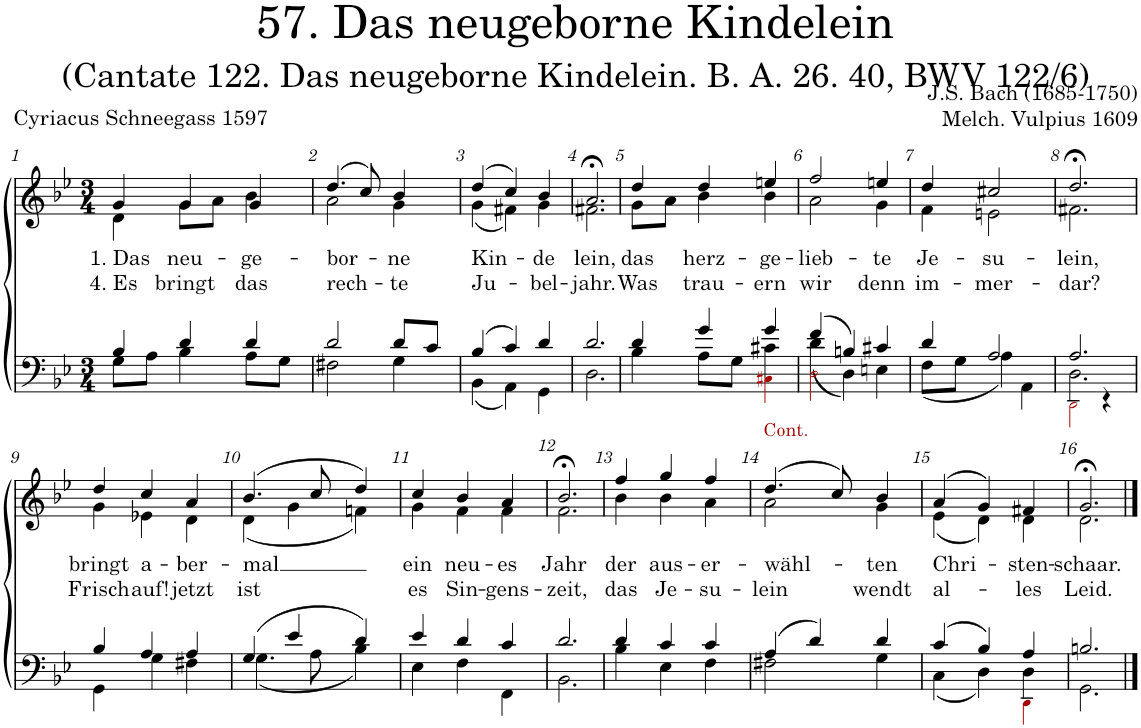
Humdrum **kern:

**kern	**kern	**text	**text
*part2	*part1	*part1	*part1
*staff2	*staff1	*staff1	*staff1
*I"Tenor/Bass	*I"Soprano/Alto	*	*
*clefF4	*clefG2	*	*
*k[b-e-]	*k[b-e-]	*	*
*M3/4	*M3/4	*	*
=1	=1	=1	=1
*^	*	*	*
!	!	!	!LO:LY:b	!LO:LY:b
*	*	*^	*	*
4B-/	8G\L	4g/	4d\	1. Das	4. Es
.	8A\J	.	.	.	.
!	!	!	!	!LO:LY:b	!LO:LY:b
4d/	4B-\	4g/	8g\L	neu-	bringt
.	.	.	8a\J	.	.
!	!	!	!	!LO:LY:b	!LO:LY:b
4d/	8A\L	4g/	4b-\	-ge-	das
.	8G\J	.	.	.	.
=2	=2	=2	=2	=2	=2
!	!	!	!	!LO:LY:b	!LO:LY:b
2d/	2F#X\	(4.dd/	2a\	-bor-	rech-
.	.	8cc/)	.	.	.
!	!	!	!	!LO:LY:b	!LO:LY:b
8d/L	4G\	4b-/	4g\	-ne	-te
8c/J	.	.	.	.	.
=3	=3	=3	=3	=3	=3
!	!	!	!	!LO:LY:b	!LO:LY:b
(4B-/	(4BB-\	(4dd/	(4g\	Kin-	Ju-
4c/)	4AA\)	4cc/)	4f#X\)	.	.
!	!	!	!	!LO:LY:b	!LO:LY:b
4d/	4GG\	4b-/	4g\	-de	-bel-
=4	=4	=4	=4	=4	=4
!	!	!	!	!LO:LY:b	!LO:LY:b
2.d/	2.D\	2.a;<,/	2.f#X\	lein,	-jahr.
=5	=5	=5	=5	=5	=5
*	*^	*	*	*	*
!	!	!	!	!	!LO:LY:b	!LO:LY:b
4d/	4B-\	2ryy	4dd/	8g\L	das	Was
.	.	.	.	8a\J	.	.
!	!	!	!	!	!LO:LY:b	!LO:LY:b
4g/	8A\L	.	4dd/	4b-\	herz-	trau-
.	8G\J	.	.	.	.	.
!LO:TX:b:color=#AA0000:t=Cont.	!	!	!	!	!	!
!	!	!	!	!	!LO:LY:b	!LO:LY:b
4g/	4c#X\	4C#Xi\	4een/	4b-\	-ge-	-ern
=6	=6	=6	=6	=6	=6	=6
!	!	!	!	!	!LO:LY:b	!LO:LY:b
(4f/	(4d\	2Di\	2ff/	2a\	-lieb-	wir
4Bn/)	4D\)	.	.	.	.	.
!	!	!	!	!	!LO:LY:b	!LO:LY:b
4c#X/	4En\	4ryy	4een/	4g\	-te	denn
=7	=7	=7	=7	=7	=7	=7
!	!	!	!	!	!LO:LY:b	!LO:LY:b
*	*v	*v	*	*	*	*
4d/	(8F\L	4dd/	4f\	Je-	im-
.	8G\J	.	.	.	.
!	!	!	!	!LO:LY:b	!LO:LY:b
2A/	4A\)	2cc#X/	2en\	-su-	-mer-
.	4AA\	.	.	.	.
=8	=8	=8	=8	=8	=8
*	*^	*	*	*	*
!	!	!	!	!	!LO:LY:b	!LO:LY:b
2.A/	2.D\	2DDi\	2.dd;<,/	2.f#X\	-lein,	-dar?
.	.	4r	.	.	.	.
!!LO:LB:g=z	!!
=9	=9	=9	=9	=9	=9	=9
!	!	!	!	!	!LO:LY:b	!LO:LY:b
*	*v	*v	*	*	*	*
4B-/	4GG\	4dd/	4g\	bringt	Frisch
!	!	!	!	!LO:LY:b	!LO:LY:b
4A/	4G\	4cc/	4e-X\	a-	auf!
!	!	!	!	!LO:LY:b	!LO:LY:b
4A/	4F#X\	4a/	4d\	-ber-	jetzt
=10	=10	=10	=10	=10	=10
!	!	!	!	!LO:LY:b	!LO:LY:b
(4G/	(4.G\	(4.b-/	(4d\	-mal	ist
4e-/	.	.	4g\	.	.
.	8A\	8cc/	.	.	.
4d/)	4B-\)	4dd/)	4fn\)	.	.
=11	=11	=11	=11	=11	=11
!	!	!	!	!LO:LY:b	!LO:LY:b
4e-/	4E-\	4cc/	4g\	ein	es
!	!	!	!	!LO:LY:b	!LO:LY:b
4d/	4F\	4b-/	4f\	neu-	Sin-
!	!	!	!	!LO:LY:b	!LO:LY:b
4c/	4FF\	4a/	4f\	-es	-gens-
=12	=12	=12	=12	=12	=12
!	!	!	!	!LO:LY:b	!LO:LY:b
2.d/	2.BB-\	2.b-;<,/	2.f\	Jahr	-zeit,
=13	=13	=13	=13	=13	=13
!	!	!	!	!LO:LY:b	!LO:LY:b
4d/	4B-\	4ff/	4b-\	der	das
!	!	!	!	!LO:LY:b	!LO:LY:b
4c/	4E-\	4gg/	4b-\	aus-	Je-
!	!	!	!	!LO:LY:b	!LO:LY:b
4c/	4F\	4ff/	4a\	-er-	-su-
=14	=14	=14	=14	=14	=14
!	!	!	!	!LO:LY:b	!LO:LY:b
(4A/	2F#X\	(4.dd/	2a\	-wähl-	-lein
4d/)	.	.	.	.	.
.	.	8cc/)	.	.	.
!	!	!	!	!LO:LY:b	!LO:LY:b
4d/	4G\	4b-/	4g\	-ten	wendt
=15	=15	=15	=15	=15	=15
*	*^	*	*	*	*
!	!	!	!	!	!LO:LY:b	!LO:LY:b
(4c/	(4C\	2ryy	(4a/	(4e-\	Chri-	al-
4B-/)	4D\)	.	4g/)	4d\)	.	.
!	!	!	!	!	!LO:LY:b	!LO:LY:b
4A/	4D\	4DDi\	4f#X/	4d\	-sten-	-les
=16	=16	=16	=16	=16	=16	=16
!	!	!	!	!	!LO:LY:b	!LO:LY:b
*	*v	*v	*	*	*	*
2.Bn/	2.GG\	2.g;</	2.d\	-schaar.	Leid.
*v	*v	*	*	*	*
*	*v	*v	*	*
==	==	==	==
*-	*-	*-	*-
